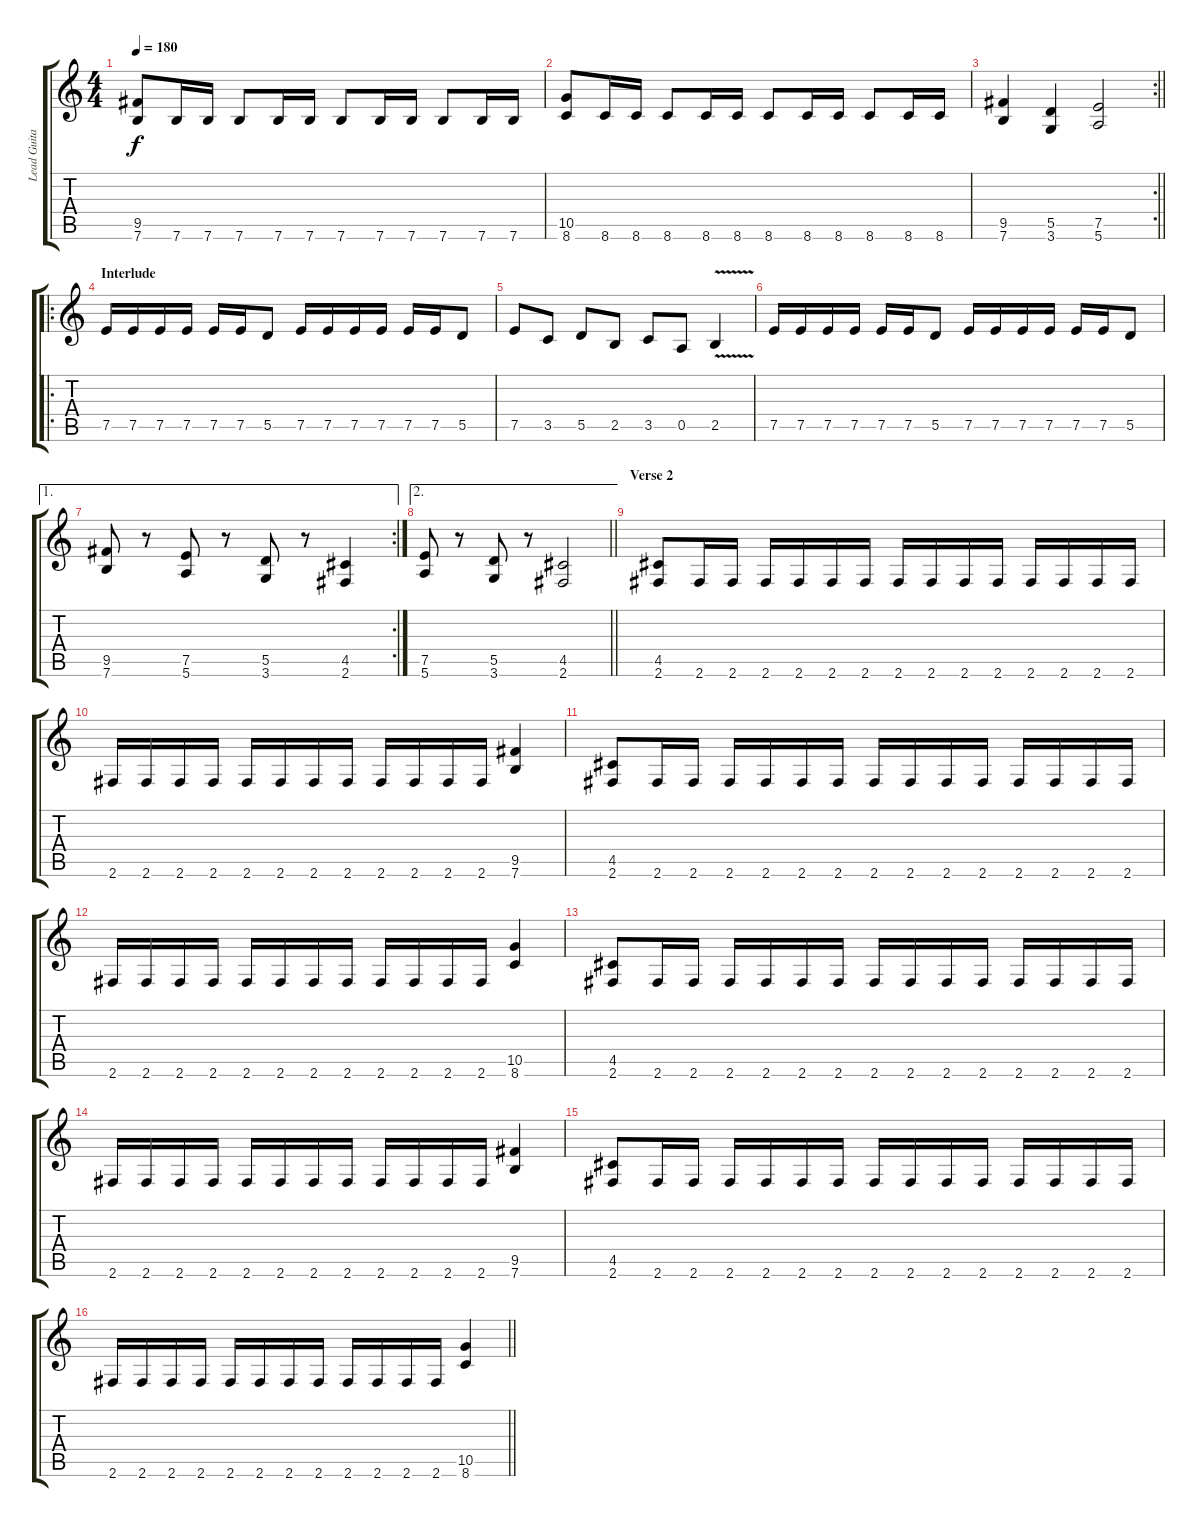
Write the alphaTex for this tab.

\track ("Lead Guitar" "Lead Guita") {instrument distortionguitar}
\staff {score tabs}
\tuning (E4 B3 G3 D3 A2 E2) {hide}
\ts (4 4)
\tempo 180
\clef g2
\ks c
(9.5 7.6).8{dy f} 7.6.16 7.6.16 7.6.8 7.6.16 7.6.16 7.6.8 7.6.16 7.6.16 7.6.8 7.6.16 7.6.16 |
(10.5 8.6).8 8.6.16 8.6.16 8.6.8 8.6.16 8.6.16 8.6.8 8.6.16 8.6.16 8.6.8 8.6.16 8.6.16 |
\rc 2
\barLineRight lightlight
(9.5 7.6).4 (5.5 3.6).4 (7.5 5.6).2 |
\ro
\section ("" "Interlude")
7.5.16 7.5.16 7.5.16 7.5.16 7.5.16 7.5.16 5.5.8 7.5.16 7.5.16 7.5.16 7.5.16 7.5.16 7.5.16 5.5.8 |
7.5.8 3.5.8 5.5.8 2.5.8 3.5.8 0.5.8 2.5{v}.4 |
7.5.16 7.5.16 7.5.16 7.5.16 7.5.16 7.5.16 5.5.8 7.5.16 7.5.16 7.5.16 7.5.16 7.5.16 7.5.16 5.5.8 |
\ae 1
\rc 2
(9.5 7.6).8 r.8 (7.5 5.6).8 r.8 (5.5 3.6).8 r.8 (4.5 2.6).4 |
\ae 2
\barLineRight lightlight
(7.5 5.6).8 r.8 (5.5 3.6).8 r.8 (4.5 2.6).2 |
\section ("" "Verse 2")
(4.5 2.6).8 2.6.16 2.6.16 2.6.16 2.6.16 2.6.16 2.6.16 2.6.16 2.6.16 2.6.16 2.6.16 2.6.16 2.6.16 2.6.16 2.6.16 |
2.6.16 2.6.16 2.6.16 2.6.16 2.6.16 2.6.16 2.6.16 2.6.16 2.6.16 2.6.16 2.6.16 2.6.16 (9.5 7.6).4 |
(4.5 2.6).8 2.6.16 2.6.16 2.6.16 2.6.16 2.6.16 2.6.16 2.6.16 2.6.16 2.6.16 2.6.16 2.6.16 2.6.16 2.6.16 2.6.16 |
2.6.16 2.6.16 2.6.16 2.6.16 2.6.16 2.6.16 2.6.16 2.6.16 2.6.16 2.6.16 2.6.16 2.6.16 (10.5 8.6).4 |
(4.5 2.6).8 2.6.16 2.6.16 2.6.16 2.6.16 2.6.16 2.6.16 2.6.16 2.6.16 2.6.16 2.6.16 2.6.16 2.6.16 2.6.16 2.6.16 |
2.6.16 2.6.16 2.6.16 2.6.16 2.6.16 2.6.16 2.6.16 2.6.16 2.6.16 2.6.16 2.6.16 2.6.16 (9.5 7.6).4 |
(4.5 2.6).8 2.6.16 2.6.16 2.6.16 2.6.16 2.6.16 2.6.16 2.6.16 2.6.16 2.6.16 2.6.16 2.6.16 2.6.16 2.6.16 2.6.16 |
\barLineRight lightlight
2.6.16 2.6.16 2.6.16 2.6.16 2.6.16 2.6.16 2.6.16 2.6.16 2.6.16 2.6.16 2.6.16 2.6.16 (10.5 8.6).4
